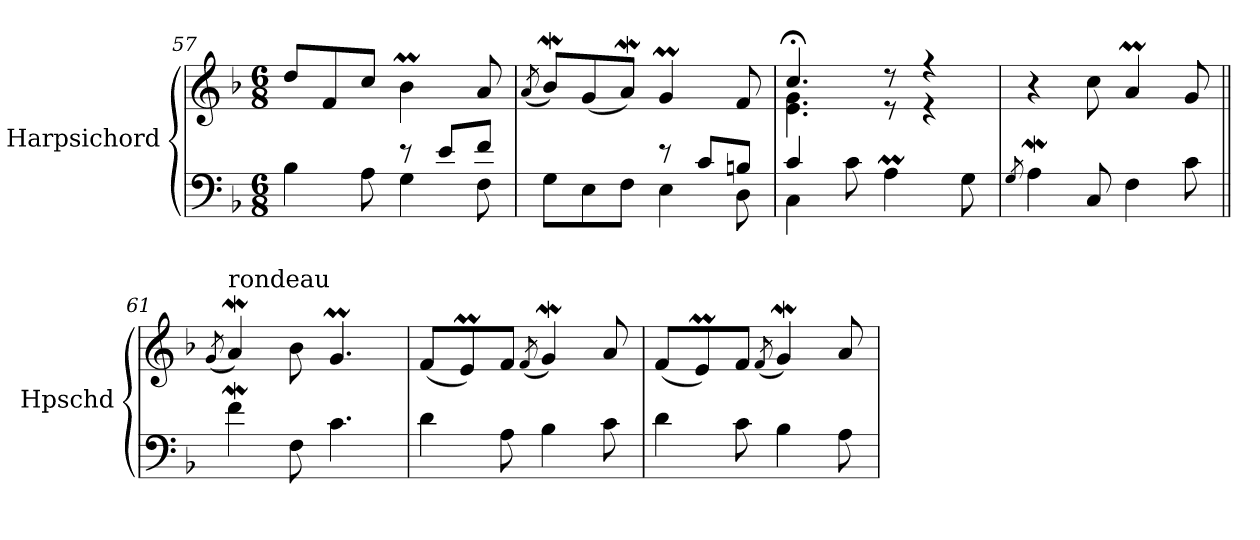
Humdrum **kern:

**kern	**kern
*part1	*part1
*staff2	*staff1
*I"Harpsichord	*
*I'Hpschd	*
*clefF4	*clefG2
*k[b-]	*k[b-]
*M6/8	*M6/8
=57	=57
*^	*
4B-\	4.ryy	8dd/L
.	.	8f/
8A\	.	8cc/J
8r	4G\	4b-M\
8e/L	.	.
8f/J	8F\	8a/
!!LO:LB:g=z
=58	=58	=58
.	.	(8qa/
4.ryy	8G\L	8b-w/L)
.	8E\	(8g/
.	8F\J	8aW/J)
8r	4E\	4gM/
8c/L	.	.
8Bn/J	8D\	8f/
=59	=59	=59
*	*	*^
4c/	4C\	4.cc;</	4.e\ 4.g\
8c\	2ryy	.	.
4Am\	.	8r	8r
.	.	4r	4r
8G\	.	.	.
*v	*v	*	*
*	*v	*v
=60	=60
8qG/	.
4AW\	4r
8C/	8cc\
4F\	4am/
8c\	8g/
=61||	=61||
.	(8qg/
!	!LO:TX:a:t=rondeau
4fw\	4aW/)
8F\	8b-\
4.c\	4.gM/
=62	=62
4d\	(8f/L
.	8em/)
8A\	8f/J
.	(8qf/
4B-\	4gW/)
8c\	8a/
!!LO:LB:g=z
=63	=63
4d\	(8f/L
.	8em/)
8c\	8f/J
.	(8qf/
4B-\	4gW/)
8A\	8a/
=	=
*-	*-
